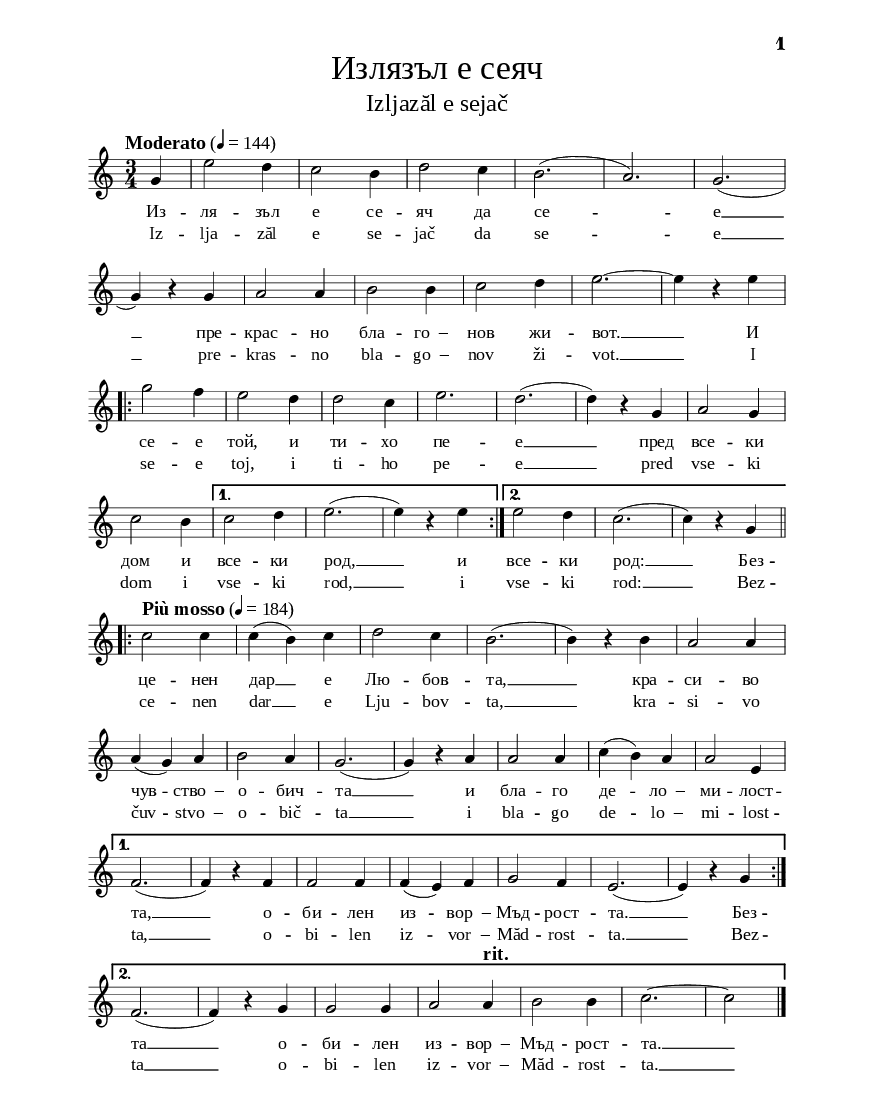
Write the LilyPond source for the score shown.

\version "2.24.3"

% include paper part and global functions
\include "include/globals.ily"

"rightBraces018" = \markup {
  \column {
    % repeat braces
    \translate #'(0 . -6.6 )
    \right-brace #17


    \translate #'(0 . -10.0 )
    \right-brace #37

    \translate #'(0 . -14.6 )
    \right-brace #17



  }
  \column {
    % repeat numbers
    \translate #'(0 . -7.2 )
    2

    \translate #'(0 . -12.8 )
    2

    \translate #'(0 . -19.7 )
    2


  }
}

\bookpart {
  \label #'ref018
  \tocItem \markup "Излязъл е сеяч – Izljazăl e sejač"
  \include "include/bookpart-paper.ily"
  \score {
    \include "include/score-layout.ily"

    \new Voice \absolute  {
      \clef treble
      \key c \major
      \time 3/4
      \tempoFunc "Moderato" 4 "144"

      \partial 4 g'4| e''2 d''4| c''2 b'4|d''2 c''4| b'2. (|a'2.) g'2. (| \break

      g'4 ) r4 g'4 | a'2 a'4 | b'2 b'4 | c''2 d''4 | e''2.~ e''4 r4 e'' | \break

      \repeat volta 2 {
        g''2 f''4 | e''2 d''4 | d''2 c''4 | e''2.| d''2. ( |d''4) r4 g'4| a'2 g'4| \break

        c''2 b'4 |
      }
      \alternative {
        {  c''2 d''4| e''2. (| e''4 ) r4  e''4| }
        { e''2 d''4 | c''2. (| c''4 )  r4 g'4  |  \break }
      }

      \repeat volta 2 {
        \tempoFunc "Più mosso" 4 "184"
        \bar ".|:-||" c''2 c''4 | c''4 ( b'4 ) c''4 | d''2 c''4 | b'2. (| b'4 ) r4 b'4 | a'2 a'4 | \break
        a'4 ( g'4 ) a'4 | b'2 a'4 | g'2. ( | g'4 ) r4 a'4 | a'2 a'4 | c''4 ( b'4) a'4 | a'2 e'4 |  \break
      }
      \alternative {
        {  f'2. (|  f'4 )  r4 f'4 | f'2 f'4 | f'4 ( e'4 ) f'4 | g'2 f'4 |e'2. (| e'4 ) r4 g'4   \break }
        {
          f'2. (|  f'4 ) r4 g'4 | g'2 g'4 | a'2
          \override Score.RehearsalMark.outside-staff-priority = #599
          \tempo"rit."  % places rit. below alternative bracket
          a'4 | b'2 b'4 | c''2. ~ | c''2  \bar "|." \pageBreak
        }
      }
    }

    \addlyrics {
      Из -- ля -- зъл е се -- яч да се -- е __
      пре -- крас -- но бла -- "го  –" нов жи -- вот. __ И
      се -- е той, и ти -- хо пе -- е __ пред все -- ки
      дом и все -- ки род, __  и все -- ки род: __ Без --
      це -- нен дар __ е Лю -- бов -- та, __ кра --  си -- во
      чув -- "ство  –" о -- бич -- та __  и бла -- го де -- "ло  –" ми -- лост --
      та, __  о -- би -- лен из -- "вор  –" Мъд -- рост -- та. __ Без --
      та  __  о -- би -- лен из -- "вор  –" Мъд -- рост -- та. __
    }

    \addlyrics {
      Iz -- lja -- zăl e se -- jač da se -- e __
      pre -- kras -- no bla -- "go  –" nov ži -- vot. __ I
      se -- e toj, i ti -- ho pe -- e __ pred vse -- ki
      dom i vse -- ki rod, __  i vse -- ki rod: __ Bez --
      ce -- nen dar __ e Lju -- bov -- ta, __ kra --  si -- vo
      čuv -- "stvo  –" o -- bič -- ta __  i bla -- go de -- "lo  –" mi -- lost --
      ta, __  o -- bi -- len iz -- "vor  –" Măd -- rost -- ta. __ Bez --
      ta  __  o -- bi -- len iz -- "vor  –" Măd -- rost -- ta. __
    }


    \header {
      title = \titleFunc "Излязъл е сеяч" "Izljazăl e sejač"
    }

    \midi{}

  } % score


  \markup \abs-fontsize #10 {
    \hspace #5
    \override #`(baseline-skip . ,bgCoupletBaselineSkip) % affects space between column lines
    \column {

      \line { 2. И който чуе, в миг потръпва }
      \line {   "   " от тоя благ и мил напев; }
      \line {   "   " и просиява, и възкръсва, }
      \line {   "   " и благославя тоз посев. }
      \vspace #0.5
      \line { "   " \italic {Припев: } }
      \line {  "   " Безценен дар е Любовта, }
      \line { "   " красиво чувство – обичта }
      \line { "   " и благо дело – милостта, }
      \line {  "   " обилен извор – Мъдростта.}

      \vspace #0.5
      \line { "   " \italic {Припев ...} }

      \vspace #0.5
      \line { 3. Любов Вселената облива, }
      \line {   "   " от обич грее всяка твар; }
      \line {   "   " живот в живота се прелива, }
      \line {   "   " тук няма вече млад и стар. }
      \vspace #0.5
      \line { "   " \italic {Припев ...} }
    }
    \"rightBraces018"

    \hspace #3
    \override #`(baseline-skip . ,bgCoupletBaselineSkip)
    \column {

      \column {

        \line { 2. I kojto čue, v mig potrăpva }
        \line {   "   " ot toja blag i mil napev; }
        \line {   "   " i prosijava, i văzkrăsva, }
        \line {   "   " i blagoslavja toz posev. }
        \vspace #0.5
        \line { "   " \italic {Pripev: } }
        \line {  "   " Bezcenen dar e Ljubovta, }
        \line { "   " krasivo čuvstvo – običta }
        \line { "   " i blago delo – milostta, }
        \line {  "   " obilen izvor – Mădrostta.}

        \vspace #0.5
        \line { "   " \italic {Pripev ...} }

        \vspace #0.5
        \line { 3. Ljubov Vselenata obliva, }
        \line {   "   " ot obič gree vsjaka tvar; }
        \line {   "   " život v života se preliva, }
        \line {   "   " tuk njama veče mlad i star. }
        \vspace #0.5
        \line { "   " \italic {Pripev ...} }
      }
    }
    \"rightBraces018"

  }

  \markup \empty-two

  % include foreign translation(s) of the song
  \version "2.24.3"

\markup \fill-line { \fontsize #deTitleFontSize "Der Sämann ist hinausgegangen" }
\markup \null
\markup \null
\markup \abs-fontsize #10 {
  \hspace #15
  \override #`(baseline-skip . ,deCoupletBaselineSkip)
  \column {
    \line { 1. Der Sämann ist hinausgegangen, }
    \line {   "   " um das wunderbare Gute zu säen: das neue Leben!}

    \line {   "   " Und er sät und singt leise }
    \line {   "   " vor jedem Haus und jeder Familie: }
    \vspace #0.5
    \line { "   " \italic { Refrain:}  }

  \line {   "   " Eine unschätzbare Gabe ist die Liebe [Ljubovta], }
    \line {  "   "ein schönes Gefühl die Liebe [običta]*, }
    \line {   "   " und ein gutes Werk die Barmherzigkeit, }
    \line {   "   " eine üppige Quelle die Weisheit. }
     \vspace #0.5
    \line { 2. Und wer dies hört, }
    \line {   "   "erschauert vor dieser guten, lieblichen Melodie; }
    \line {   "   " und erstrahlt und aufersteht }
    \line {   "   " und segnet diese Saat.}
 
     \vspace #0.5
     \line { "   " \italic { Refrain } ... }
   \vspace #0.5
    \line { 3. Die Liebe [Ljubov] ergießt sich in den Kosmos, }
    \line {   "   " vor Liebe [običta] strahlt jedes Wesen, }
    \line {   "   " das Leben quillt über in das Leben; }
    \line {   "   " hier gibt es nicht mehr Jung noch Alt. }
 \vspace #0.5
    \line { "   " \italic { Refrain } ... }


  }

}


} % bookpart
